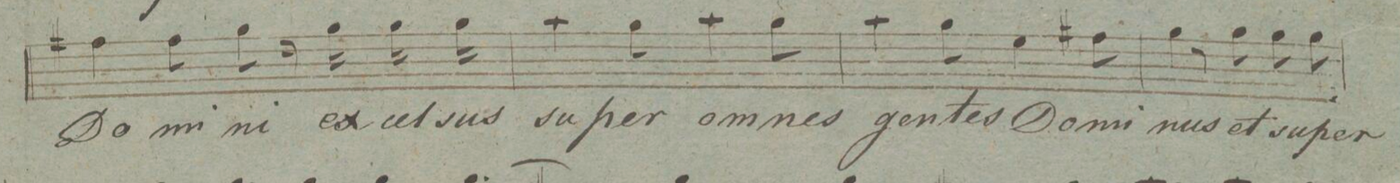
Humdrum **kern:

**kern	**text	**dynam
*I"Canto.	*	*
*clefC1	*	*
*k[f#c#g#]	*	*
*M6/8	*	*
4dd#X\	Do-	.
8dd#\	-mi-	.
8ee\	-ni	.
16r	.	.
16ee\	ex-	.
16ee\	-cel-	.
16ee\	-sus	.
=15	=15	=15
4ff#\	su-	.
8ee\	-per	.
4ff#\	om-	.
8ee\	-nes	.
=16	=16	=16
4ff#\	gen-	.
8ee\	-tes	.
4cc#\	Do-	.
8dd#X\	-mi-	.
=17	=17	=17
4ee\	-nus	.
8r	.	.
8ee\	et	.
8ee\	su-	.
8ee\	-per	.
=18	=18	=18
*-	*-	*-
